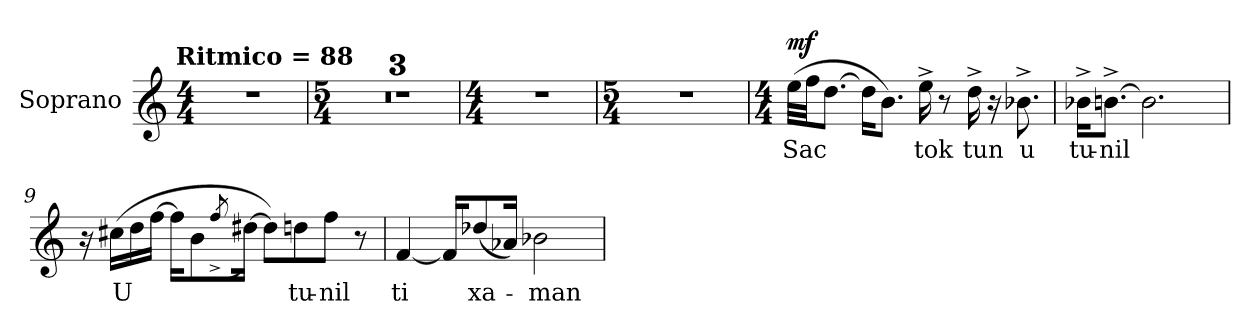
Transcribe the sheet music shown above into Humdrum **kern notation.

**kern	**text	**dynam
*part1	*part1	*part1
*staff1	*staff1	*staff1
*I"Soprano	*	*
*I'S.	*	*
*clefG2	*	*
*k[]	*	*
!!LO:TX:omd:t=Ritmico  = 88
*M4/4	*	*
*MM88	*	*
=1	=1	=1
1r	.	.
=2	=2	=2
*M5/4	*	*
4%5r	.	.
=3	=3	=3
4%5r	.	.
=4	=4	=4
4%5r	.	.
=5	=5	=5
*M4/4	*	*
1r	.	.
=6	=6	=6
*M5/4	*	*
4%5r	.	.
!!LO:LB:g=z
=7	=7	=7
*M4/4	*	*
!	!	!LO:DY:a
(32ee\LLL	Sac	mf
32ff\JJ	.	.
[8.dd\J	.	.
16dd\KL]	.	.
8.b\J)	.	.
16ee^\	tok	.
8r	.	.
16dd^\	tun	.
16r	.	.
8.b-X^\	u	.
=8	=8	=8
16b-X^\KL	tu-	.
[8.bn^\J	-nil	.
2.b\]	.	.
=9	=9	=9
16r	.	.
(16cc#X\LL	U	.
16dd\	.	.
[16ff\JJ	.	.
16ff\KL]	.	.
8b\	.	.
(8qff^/	.	.
[16dd#X\Jk)	.	.
8dd#\L])	.	.
8ddn\	tu-	.
8ff\J	-nil	.
8r	.	.
=10	=10	=10
[4f/	ti	.
16f/KL]	.	.
(8dd-X/	xa-	.
16a-X/Jk)	.	.
2b-X\	-man	.
=	=	=
*-	*-	*-
